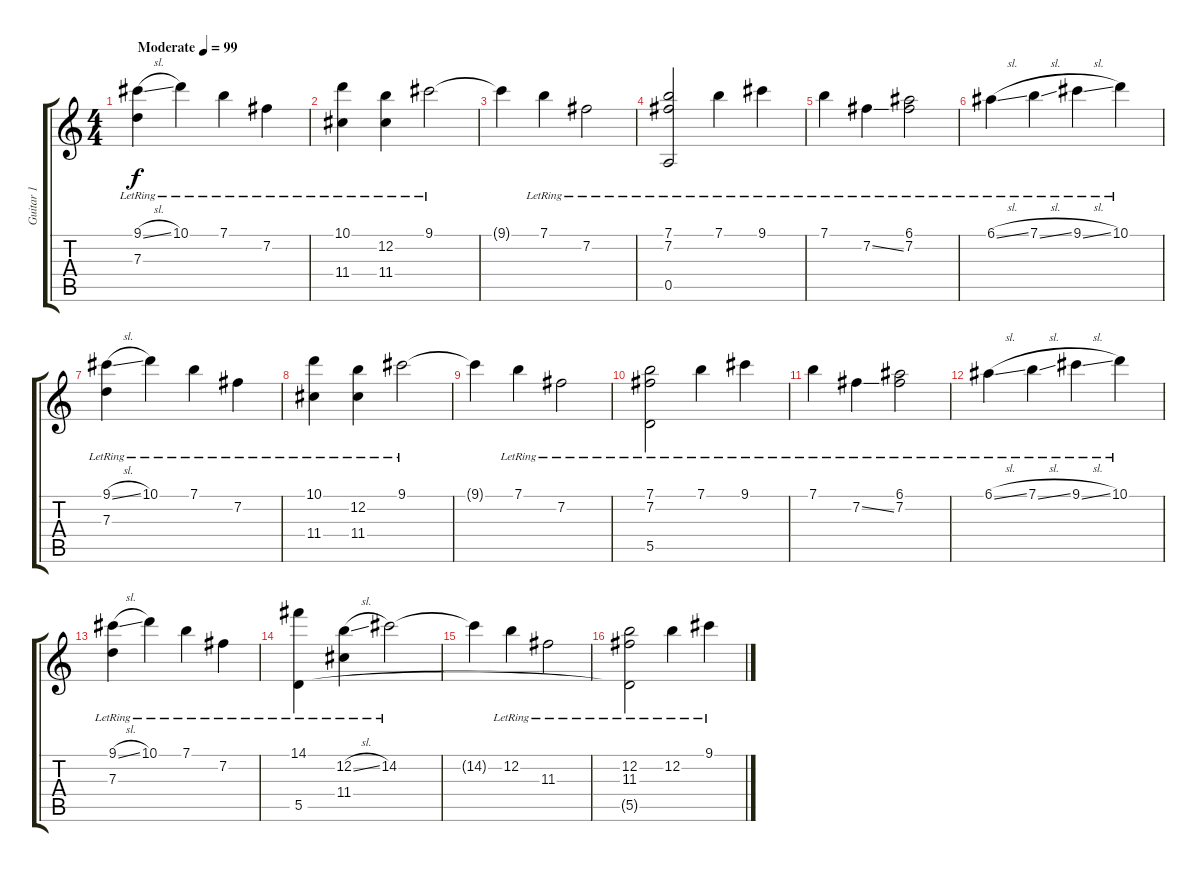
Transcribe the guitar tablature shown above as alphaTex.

\track ("Guitar 1" "Guitar 1") {solo instrument overdrivenguitar}
\staff {score tabs}
\tuning (E4 B3 G3 D3 A2 D2) {hide}
\ts (4 4)
\tempo (99 "Moderate")
\tempo 200
\tempo (99 "Moderate")
\clef g2
\ks c
(9.1{sl lr} 7.3{lr}).4{dy f instrument electricgrandpiano} 10.1{lr}.4 7.1{lr}.4 7.2{lr}.4 |
(10.1{lr} 11.4{lr}).4 (12.2{lr} 11.4{lr}).4 9.1{lr}.2 |
9.1{t}.4 7.1{lr}.4 7.2{lr}.2 |
(7.1{lr} 7.2{lr} 0.5).2 7.1{lr}.4 9.1{lr}.4 |
7.1{lr}.4 7.2{ss lr}.4 (6.1{lr} 7.2{lr}).2 |
6.1{sl lr}.4 7.1{sl lr}.4 9.1{sl lr}.4 10.1{lr}.4 |
(9.1{sl lr} 7.3{lr}).4 10.1{lr}.4 7.1{lr}.4 7.2{lr}.4 |
(10.1{lr} 11.4{lr}).4 (12.2{lr} 11.4{lr}).4 9.1{lr}.2 |
9.1{t}.4 7.1{lr}.4 7.2{lr}.2 |
(7.1{lr} 7.2{lr} 5.5).2 7.1{lr}.4 9.1{lr}.4 |
7.1{lr}.4 7.2{ss lr}.4 (6.1{lr} 7.2{lr}).2 |
6.1{sl lr}.4 7.1{sl lr}.4 9.1{sl lr}.4 10.1{lr}.4 |
(9.1{sl lr} 7.3{lr}).4 10.1{lr}.4 7.1{lr}.4 7.2{lr}.4 |
(14.1{lr} 5.5).4 (12.2{sl lr} 11.4{lr}).4 14.2{lr}.2 |
14.2{t}.4 12.2{lr}.4 11.3{lr}.2 |
(12.2{lr} 11.3{lr} 5.5{t}).2 12.2{lr}.4 9.1{lr}.4
